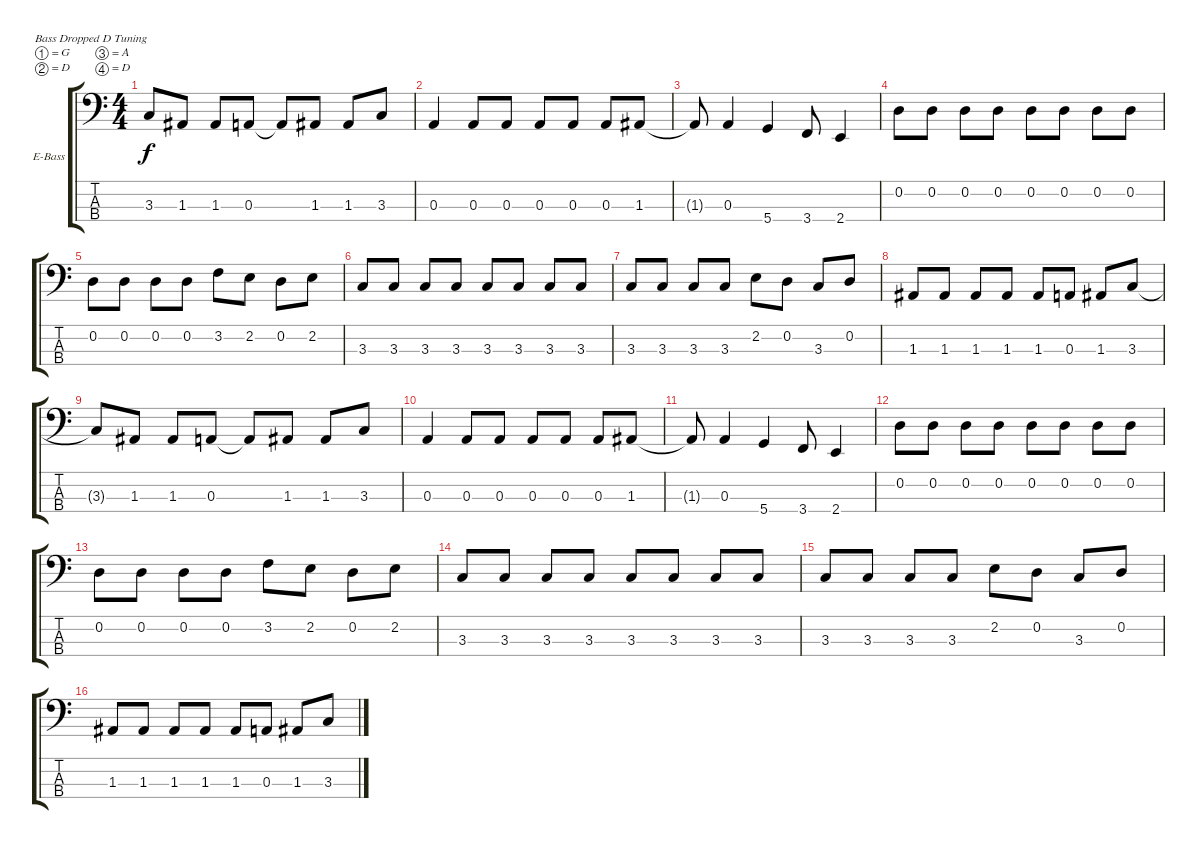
\bracketExtendMode groupsimilarinstruments
\firstSystemTrackNameOrientation horizontal
\otherSystemsTrackNameOrientation horizontal
\track ("Electric Bass" "E-Bass") {instrument electricbasspick}
\staff {score tabs}
\tuning (G2 D2 A1 D1)
\ts (4 4)
\tempo (142 hide)
\clef f4
\ks c
3.3{t}.8{dy f} 1.3.8 1.3.8 0.3.8 0.3{t}.8 1.3.8 1.3.8 3.3.8 |
0.3.4 0.3.8 0.3.8 0.3.8 0.3.8 0.3.8 1.3.8 |
1.3{t}.8 0.3.4 5.4.4 3.4.8 2.4.4 |
0.2.8 0.2.8 0.2.8 0.2.8 0.2.8 0.2.8 0.2.8 0.2.8 |
0.2.8 0.2.8 0.2.8 0.2.8 3.2.8 2.2.8 0.2.8 2.2.8 |
3.3.8 3.3.8 3.3.8 3.3.8 3.3.8 3.3.8 3.3.8 3.3.8 |
3.3.8 3.3.8 3.3.8 3.3.8 2.2.8 0.2.8 3.3.8 0.2.8 |
1.3.8 1.3.8 1.3.8 1.3.8 1.3.8 0.3.8 1.3.8 3.3.8 |
3.3{t}.8 1.3.8 1.3.8 0.3.8 0.3{t}.8 1.3.8 1.3.8 3.3.8 |
0.3.4 0.3.8 0.3.8 0.3.8 0.3.8 0.3.8 1.3.8 |
1.3{t}.8 0.3.4 5.4.4 3.4.8 2.4.4 |
0.2.8 0.2.8 0.2.8 0.2.8 0.2.8 0.2.8 0.2.8 0.2.8 |
0.2.8 0.2.8 0.2.8 0.2.8 3.2.8 2.2.8 0.2.8 2.2.8 |
3.3.8 3.3.8 3.3.8 3.3.8 3.3.8 3.3.8 3.3.8 3.3.8 |
3.3.8 3.3.8 3.3.8 3.3.8 2.2.8 0.2.8 3.3.8 0.2.8 |
1.3.8 1.3.8 1.3.8 1.3.8 1.3.8 0.3.8 1.3.8 3.3.8
